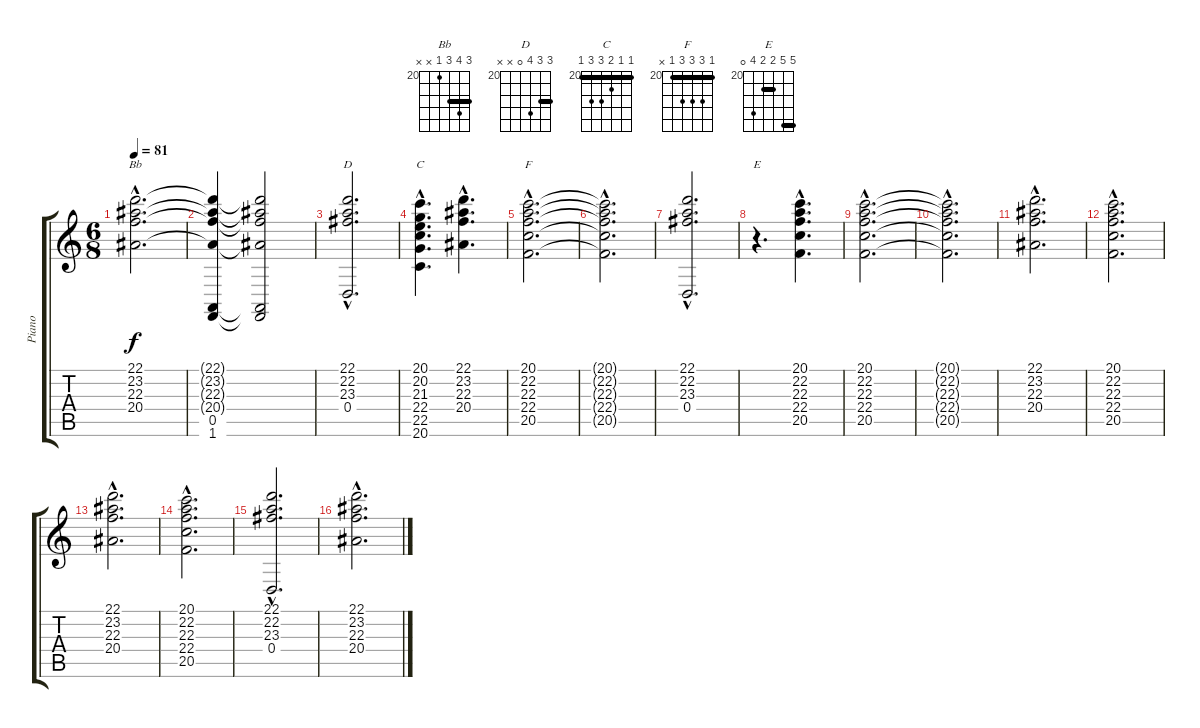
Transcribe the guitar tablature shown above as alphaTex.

\track ("Piano" "Piano") {instrument brightacousticpiano}
\staff {score tabs}
\tuning (E4 B3 G3 D3 A2 E2) {hide}
\chord ("Bb" 22 23 22 20 x x) {firstfret 20 barre 22}
\chord ("D" 22 22 23 0 x x) {firstfret 20 barre 22}
\chord ("C" 20 20 21 22 22 20) {firstfret 20 barre 20}
\chord ("F" 20 22 22 22 20 x) {firstfret 20 barre 20}
\chord ("E" 24 24 21 21 23 0) {firstfret 20 barre (21 24)}
\ts (6 8)
\tempo 81
\clef g2
\ks c
(22.1{hac} 23.2{hac} 22.3{hac} 20.4{hac}).2{d ch "Bb" dy f} |
(22.1{t} 23.2{t} 22.3{t} 20.4{t} 0.5 1.6).4 (22.1{t} 23.2{t} 22.3{t} 20.4{t} 0.5{t} 1.6{t}).2 |
(22.1{hac} 22.2{hac} 23.3{hac} 0.4{hac}).2{d ch "D"} |
(20.1{hac} 20.2{hac} 21.3{hac} 22.4{hac} 22.5{hac} 20.6{hac}).4{d ch "C"} (22.1{hac} 23.2{hac} 22.3{hac} 20.4{hac}).4{d} |
(20.1{hac} 22.2{hac} 22.3{hac} 22.4{hac} 20.5{hac}).2{d ch "F"} |
(20.1{hac t} 22.2{hac t} 22.3{hac t} 22.4{hac t} 20.5{hac t}).2{d} |
(22.1{hac} 22.2{hac} 23.3{hac} 0.4{hac}).2{d} |
r.4{d ch "E"} (20.1{hac} 22.2{hac} 22.3{hac} 22.4{hac} 20.5{hac}).4{d} |
(20.1{hac} 22.2{hac} 22.3{hac} 22.4{hac} 20.5{hac}).2{d} |
(20.1{hac t} 22.2{hac t} 22.3{hac t} 22.4{hac t} 20.5{hac t}).2{d} |
(22.1{hac} 23.2{hac} 22.3{hac} 20.4{hac}).2{d} |
(20.1{hac} 22.2{hac} 22.3{hac} 22.4{hac} 20.5{hac}).2{d} |
(22.1{hac} 23.2{hac} 22.3{hac} 20.4{hac}).2{d} |
(20.1{hac} 22.2{hac} 22.3{hac} 22.4{hac} 20.5{hac}).2{d} |
(22.1{hac} 22.2{hac} 23.3{hac} 0.4{hac}).2{d} |
(22.1{hac} 23.2{hac} 22.3{hac} 20.4{hac}).2{d}
